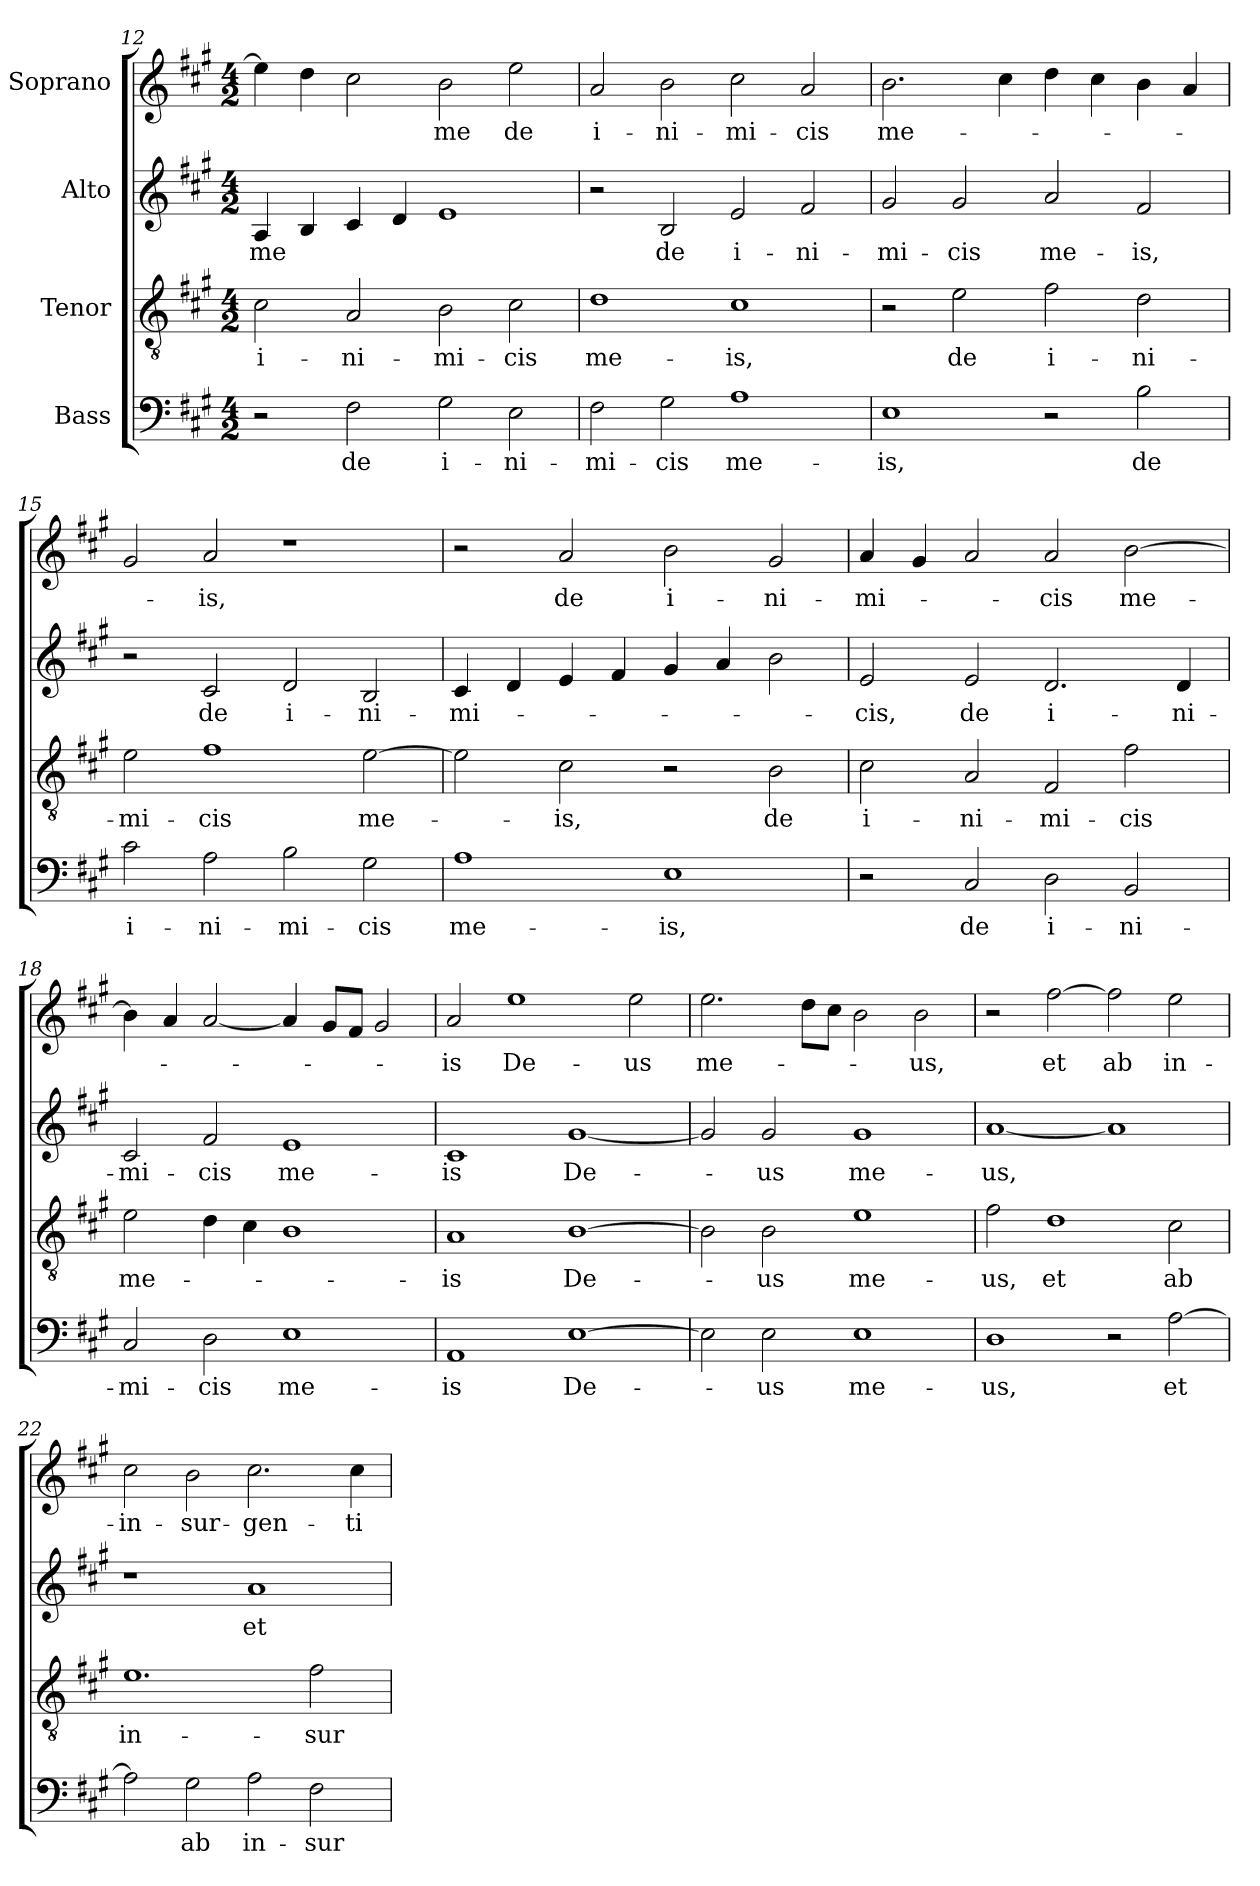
**kern	**text	**kern	**text	**kern	**text	**kern	**text
*part4	*part4	*part3	*part3	*part2	*part2	*part1	*part1
*staff4	*staff4	*staff3	*staff3	*staff2	*staff2	*staff1	*staff1
*I"Bass	*	*I"Tenor	*	*I"Alto	*	*I"Soprano	*
*clefF4	*	*clefGv2	*	*clefG2	*	*clefG2	*
*k[f#c#g#]	*	*k[f#c#g#]	*	*k[f#c#g#]	*	*k[f#c#g#]	*
*M4/2	*	*M4/2	*	*M4/2	*	*M4/2	*
=12	=12	=12	=12	=12	=12	=12	=12
!	!	!	!LO:LY:b	!	!LO:LY:b	!	!
2r	.	2c#\	i-	4A/	me	4ee\]	.
.	.	.	.	4B/	.	4dd\	.
!	!LO:LY:b	!	!LO:LY:b	!	!	!	!
2F#\	de	2A/	-ni-	4c#/	.	2cc#\	.
.	.	.	.	4d/	.	.	.
!	!LO:LY:b	!	!LO:LY:b	!	!	!	!LO:LY:b
2G#\	i-	2B\	-mi-	1e	.	2b\	me
!	!LO:LY:b	!	!LO:LY:b	!	!	!	!LO:LY:b
2E\	-ni-	2c#\	-cis	.	.	2ee\	de
=13	=13	=13	=13	=13	=13	=13	=13
!	!LO:LY:b	!	!LO:LY:b	!	!	!	!LO:LY:b
2F#\	-mi-	1d	me-	2r	.	2a/	i-
!	!LO:LY:b	!	!	!	!LO:LY:b	!	!LO:LY:b
2G#\	-cis	.	.	2B/	de	2b\	-ni-
!	!LO:LY:b	!	!LO:LY:b	!	!LO:LY:b	!	!LO:LY:b
1A	me-	1c#	-is,	2e/	i-	2cc#\	-mi-
!	!	!	!	!	!LO:LY:b	!	!LO:LY:b
.	.	.	.	2f#/	-ni-	2a/	-cis
!!LO:PB:g=z
=14	=14	=14	=14	=14	=14	=14	=14
!	!LO:LY:b	!	!	!	!LO:LY:b	!	!LO:LY:b
1E	-is,	2r	.	2g#/	-mi-	2.b\	me-
!	!	!	!LO:LY:b	!	!LO:LY:b	!	!
.	.	2e\	de	2g#/	-cis	.	.
.	.	.	.	.	.	4cc#\	.
!	!	!	!LO:LY:b	!	!LO:LY:b	!	!
2r	.	2f#\	i-	2a/	me-	4dd\	.
.	.	.	.	.	.	4cc#\	.
!	!LO:LY:b	!	!LO:LY:b	!	!LO:LY:b	!	!
2B\	de	2d\	-ni-	2f#/	-is,	4b\	.
.	.	.	.	.	.	4a/	.
=15	=15	=15	=15	=15	=15	=15	=15
!	!LO:LY:b	!	!LO:LY:b	!	!	!	!
2c#\	i-	2e\	-mi-	2r	.	2g#/	.
!	!LO:LY:b	!	!LO:LY:b	!	!LO:LY:b	!	!LO:LY:b
2A\	-ni-	1f#	-cis	2c#/	de	2a/	-is,
!	!LO:LY:b	!	!	!	!LO:LY:b	!	!
2B\	-mi-	.	.	2d/	i-	1r	.
!	!LO:LY:b	!	!LO:LY:b	!	!LO:LY:b	!	!
2G#\	-cis	[2e\	me-	2B/	-ni-	.	.
=16	=16	=16	=16	=16	=16	=16	=16
!	!LO:LY:b	!	!	!	!LO:LY:b	!	!
1A	me-	2e\]	.	4c#/	-mi-	2r	.
.	.	.	.	4d/	.	.	.
!	!	!	!LO:LY:b	!	!	!	!LO:LY:b
.	.	2c#\	-is,	4e/	.	2a/	de
.	.	.	.	4f#/	.	.	.
!	!LO:LY:b	!	!	!	!	!	!LO:LY:b
1E	-is,	2r	.	4g#/	.	2b\	i-
.	.	.	.	4a/	.	.	.
!	!	!	!LO:LY:b	!	!	!	!LO:LY:b
.	.	2B\	de	2b\	.	2g#/	-ni-
=17	=17	=17	=17	=17	=17	=17	=17
!	!	!	!LO:LY:b	!	!LO:LY:b	!	!LO:LY:b
2r	.	2c#\	i-	2e/	-cis,	4a/	-mi-
.	.	.	.	.	.	4g#/	.
!	!LO:LY:b	!	!LO:LY:b	!	!LO:LY:b	!	!
2C#/	de	2A/	-ni-	2e/	de	2a/	.
!	!LO:LY:b	!	!LO:LY:b	!	!LO:LY:b	!	!LO:LY:b
2D\	i-	2F#/	-mi-	2.d/	i-	2a/	-cis
!	!LO:LY:b	!	!LO:LY:b	!	!	!	!LO:LY:b
2BB/	-ni-	2f#\	-cis	.	.	[2b\	me-
!	!	!	!	!	!LO:LY:b	!	!
.	.	.	.	4d/	-ni-	.	.
=18	=18	=18	=18	=18	=18	=18	=18
!	!LO:LY:b	!	!LO:LY:b	!	!LO:LY:b	!	!
2C#/	-mi-	2e\	me-	2c#/	-mi-	4b\]	.
.	.	.	.	.	.	4a/	.
!	!LO:LY:b	!	!	!	!LO:LY:b	!	!
2D\	-cis	4d\	.	2f#/	-cis	[2a/	.
.	.	4c#\	.	.	.	.	.
!	!LO:LY:b	!	!	!	!LO:LY:b	!	!
1E	me-	1B	.	1e	me-	4a/]	.
.	.	.	.	.	.	8g#/L	.
.	.	.	.	.	.	8f#/J	.
.	.	.	.	.	.	2g#/	.
!!LO:LB:g=z
=19	=19	=19	=19	=19	=19	=19	=19
!	!LO:LY:b	!	!LO:LY:b	!	!LO:LY:b	!	!LO:LY:b
1AA	-is	1A	-is	1c#	-is	2a/	-is
!	!	!	!	!	!	!	!LO:LY:b
.	.	.	.	.	.	1ee	De-
!	!LO:LY:b	!	!LO:LY:b	!	!LO:LY:b	!	!
[1E	De-	[1B	De-	[1g#	De-	.	.
!	!	!	!	!	!	!	!LO:LY:b
.	.	.	.	.	.	2ee\	-us
=20	=20	=20	=20	=20	=20	=20	=20
!	!	!	!	!	!	!	!LO:LY:b
2E\]	.	2B\]	.	2g#/]	.	2.ee\	me-
!	!LO:LY:b	!	!LO:LY:b	!	!LO:LY:b	!	!
2E\	-us	2B\	-us	2g#/	-us	.	.
.	.	.	.	.	.	8dd\L	.
.	.	.	.	.	.	8cc#\J	.
!	!LO:LY:b	!	!LO:LY:b	!	!LO:LY:b	!	!
1E	me-	1e	me-	1g#	me-	2b\	.
!	!	!	!	!	!	!	!LO:LY:b
.	.	.	.	.	.	2b\	-us,
=21	=21	=21	=21	=21	=21	=21	=21
!	!LO:LY:b	!	!LO:LY:b	!	!LO:LY:b	!	!
1D	-us,	2f#\	-us,	[1a	-us,	2r	.
!	!	!	!LO:LY:b	!	!	!	!LO:LY:b
.	.	1d	et	.	.	[2ff#\	et
!	!	!	!	!	!	!	!LO:LY:b
2r	.	.	.	1a]	.	2ff#\]	ab
!	!LO:LY:b	!	!LO:LY:b	!	!	!	!LO:LY:b
[2A\	et	2c#\	ab	.	.	2ee\	in-
=22	=22	=22	=22	=22	=22	=22	=22
!	!	!	!LO:LY:b	!	!	!	!LO:LY:b
2A\]	.	1.e	in-	1r	.	2cc#\	-in-
!	!LO:LY:b	!	!	!	!	!	!LO:LY:b
2G#\	ab	.	.	.	.	2b\	-sur-
!	!LO:LY:b	!	!	!	!LO:LY:b	!	!LO:LY:b
2A\	in-	.	.	1a	et	2.cc#\	-gen-
!	!LO:LY:b	!	!LO:LY:b	!	!	!	!
2F#\	-sur-	2f#\	-sur-	.	.	.	.
!	!	!	!	!	!	!	!LO:LY:b
.	.	.	.	.	.	4cc#\	-ti-
=	=	=	=	=	=	=	=
*-	*-	*-	*-	*-	*-	*-	*-
